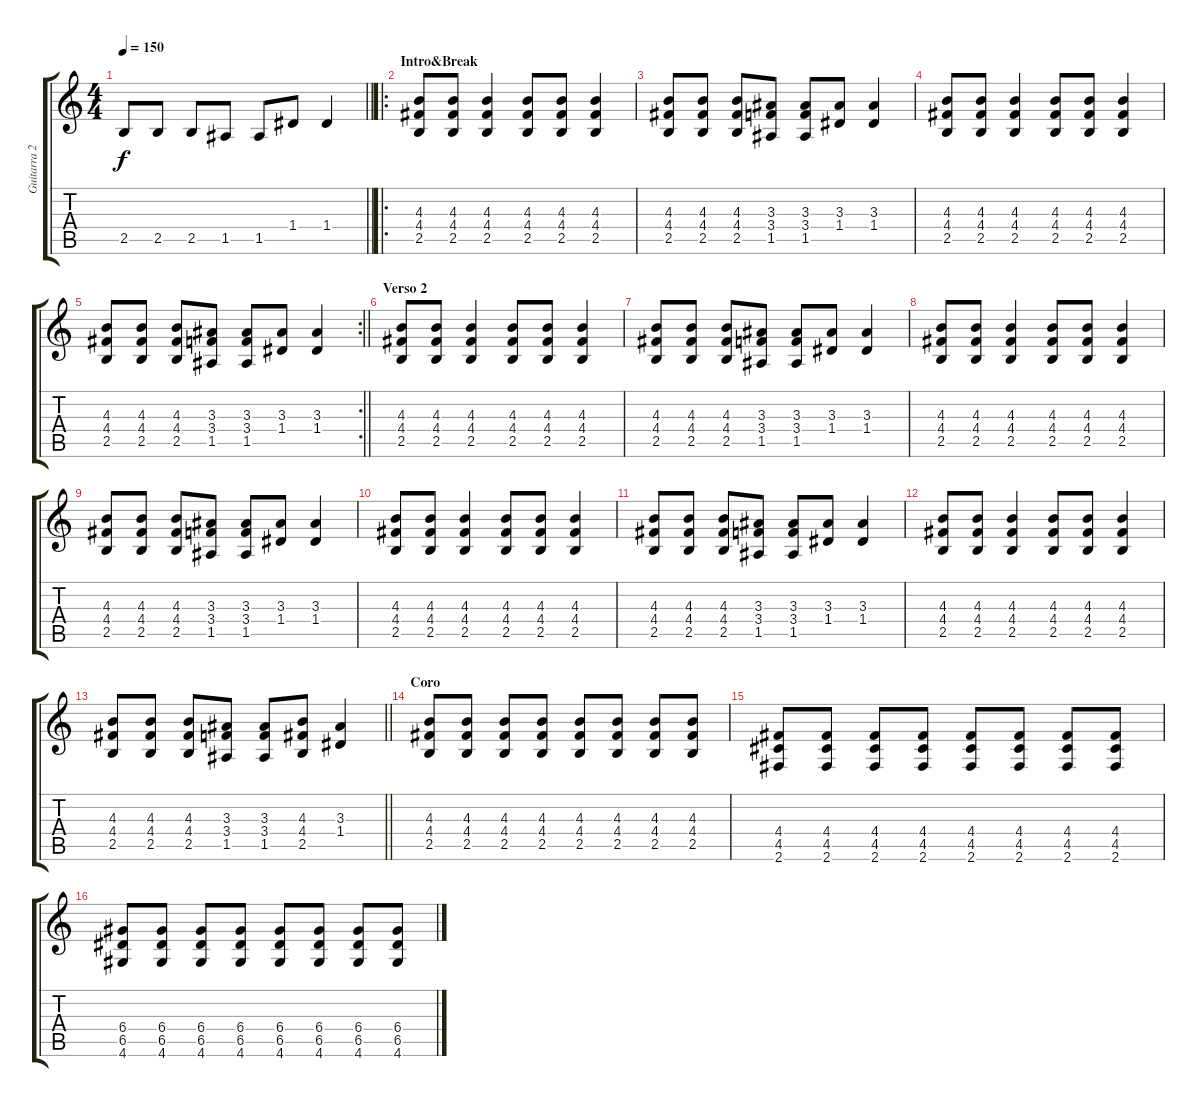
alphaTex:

\track ("Guitarra 2" "Guitarra 2") {instrument distortionguitar}
\staff {score tabs}
\tuning (E4 B3 G3 D3 A2 E2) {hide}
\ts (4 4)
\tempo 150
\clef g2
\barLineRight lightlight
\ks c
2.5.8{dy f} 2.5.8 2.5.8 1.5.8 1.5.8 1.4.8 1.4.4 |
\ro
\section ("" "Intro&Break")
(4.3 4.4 2.5).8 (4.3 4.4 2.5).8 (4.3 4.4 2.5).4 (4.3 4.4 2.5).8 (4.3 4.4 2.5).8 (4.3 4.4 2.5).4 |
(4.3 4.4 2.5).8 (4.3 4.4 2.5).8 (4.3 4.4 2.5).8 (3.3 3.4 1.5).8 (3.3 3.4 1.5).8 (3.3 1.4).8 (3.3 1.4).4 |
(4.3 4.4 2.5).8 (4.3 4.4 2.5).8 (4.3 4.4 2.5).4 (4.3 4.4 2.5).8 (4.3 4.4 2.5).8 (4.3 4.4 2.5).4 |
\rc 2
\barLineRight lightlight
(4.3 4.4 2.5).8 (4.3 4.4 2.5).8 (4.3 4.4 2.5).8 (3.3 3.4 1.5).8 (3.3 3.4 1.5).8 (3.3 1.4).8 (3.3 1.4).4 |
\section ("" "Verso 2")
(4.3 4.4 2.5).8 (4.3 4.4 2.5).8 (4.3 4.4 2.5).4 (4.3 4.4 2.5).8 (4.3 4.4 2.5).8 (4.3 4.4 2.5).4 |
(4.3 4.4 2.5).8 (4.3 4.4 2.5).8 (4.3 4.4 2.5).8 (3.3 3.4 1.5).8 (3.3 3.4 1.5).8 (3.3 1.4).8 (3.3 1.4).4 |
(4.3 4.4 2.5).8 (4.3 4.4 2.5).8 (4.3 4.4 2.5).4 (4.3 4.4 2.5).8 (4.3 4.4 2.5).8 (4.3 4.4 2.5).4 |
(4.3 4.4 2.5).8 (4.3 4.4 2.5).8 (4.3 4.4 2.5).8 (3.3 3.4 1.5).8 (3.3 3.4 1.5).8 (3.3 1.4).8 (3.3 1.4).4 |
(4.3 4.4 2.5).8 (4.3 4.4 2.5).8 (4.3 4.4 2.5).4 (4.3 4.4 2.5).8 (4.3 4.4 2.5).8 (4.3 4.4 2.5).4 |
(4.3 4.4 2.5).8 (4.3 4.4 2.5).8 (4.3 4.4 2.5).8 (3.3 3.4 1.5).8 (3.3 3.4 1.5).8 (3.3 1.4).8 (3.3 1.4).4 |
(4.3 4.4 2.5).8 (4.3 4.4 2.5).8 (4.3 4.4 2.5).4 (4.3 4.4 2.5).8 (4.3 4.4 2.5).8 (4.3 4.4 2.5).4 |
\barLineRight lightlight
(4.3 4.4 2.5).8 (4.3 4.4 2.5).8 (4.3 4.4 2.5).8 (3.3 3.4 1.5).8 (3.3 3.4 1.5).8 (4.3 4.4 2.5).8 (3.3 1.4).4 |
\section ("" "Coro")
(4.3 4.4 2.5).8 (4.3 4.4 2.5).8 (4.3 4.4 2.5).8 (4.3 4.4 2.5).8 (4.3 4.4 2.5).8 (4.3 4.4 2.5).8 (4.3 4.4 2.5).8 (4.3 4.4 2.5).8 |
(4.4 4.5 2.6).8 (4.4 4.5 2.6).8 (4.4 4.5 2.6).8 (4.4 4.5 2.6).8 (4.4 4.5 2.6).8 (4.4 4.5 2.6).8 (4.4 4.5 2.6).8 (4.4 4.5 2.6).8 |
(6.4 6.5 4.6).8 (6.4 6.5 4.6).8 (6.4 6.5 4.6).8 (6.4 6.5 4.6).8 (6.4 6.5 4.6).8 (6.4 6.5 4.6).8 (6.4 6.5 4.6).8 (6.4 6.5 4.6).8
